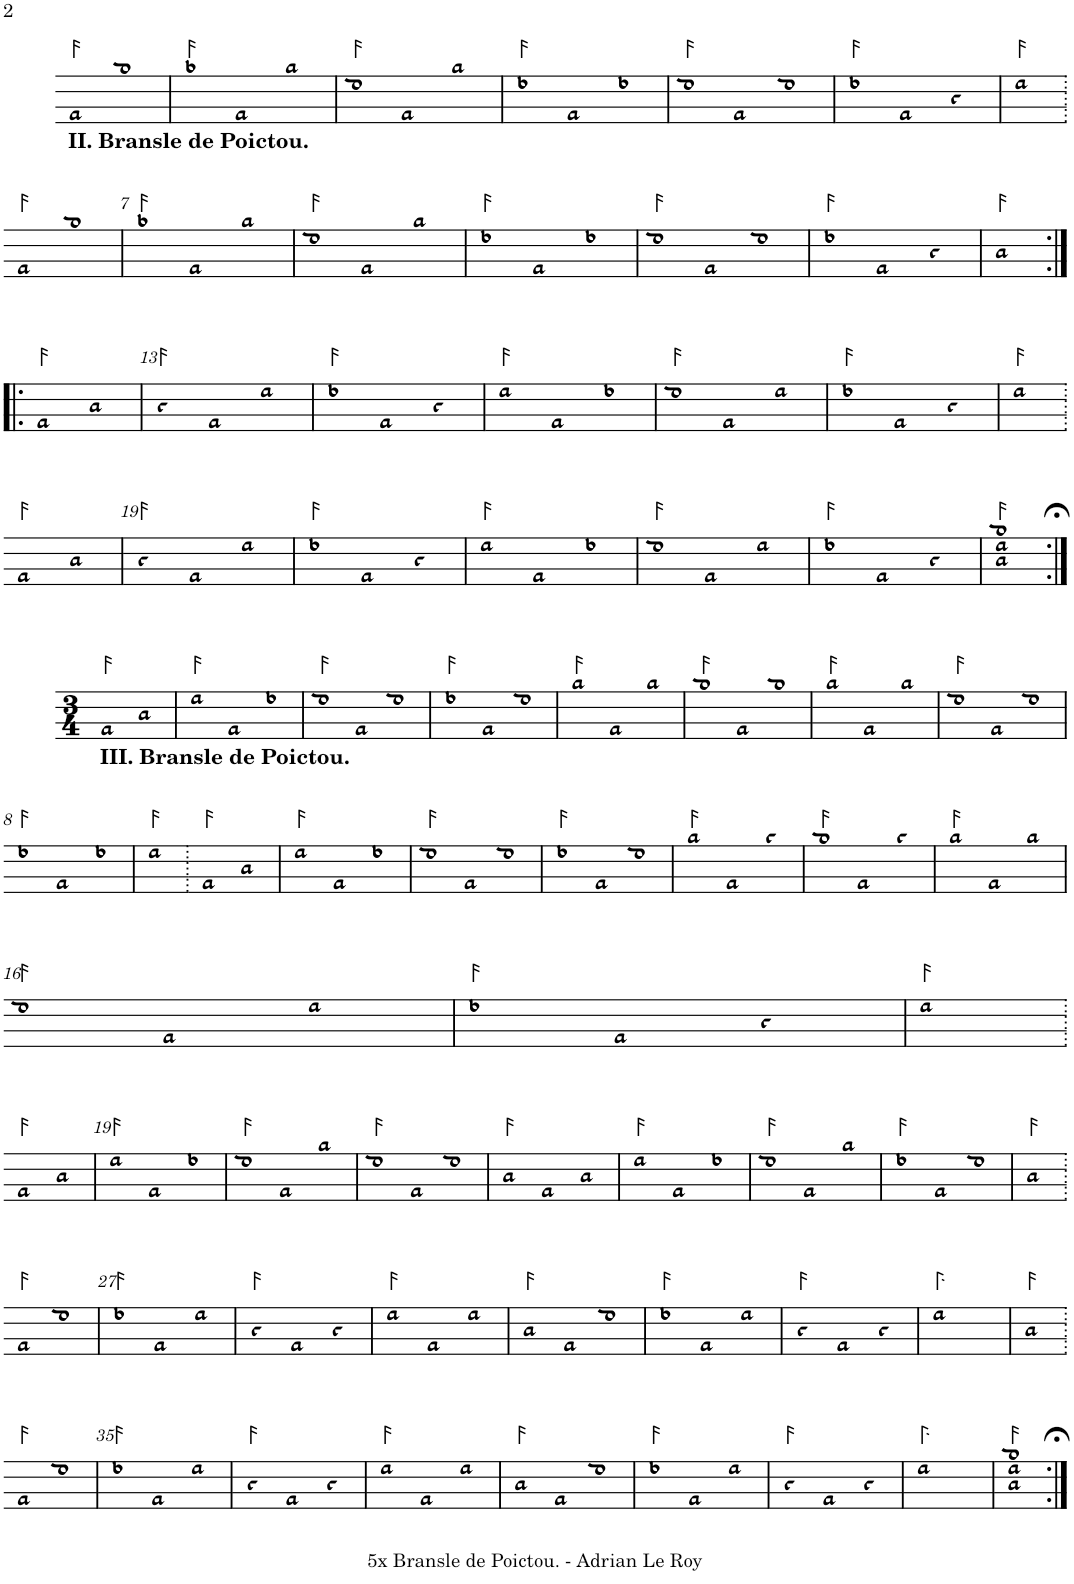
**kern
*part1
*staff1
*I"Akustická kytara
*I'Kyt.
!!LO:PB:g=z
*stria4
*k[f#]
*M3/4
=
!LO:TX:b:B:t=II. Bransle de Poictou.
4D
4g
=1
4fn
4D
4e
=2
4d
4D
4e
=3
4c
4D
4c
=4
4d
4D
4d
=5
4c
4D
4A
=6
4B
!!LO:LB:g=z
=6X1.
4D
4g
=7
4fn
4D
4e
=8
4d
4D
4e
=9
4c
4D
4c
=10
4d
4D
4d
=11
4c
4D
4A
=12
4G
!!LO:LB:g=z
=12X2:|!|:
4D
4G
=13
4A
4D
4B
=14
4c
4D
4A
=15
4B
4D
4c
=16
4d
4D
4B
=17
4c
4D
4A
=18
4B
!!LO:LB:g=z
=18X3.
4D
4G
=19
4A
4D
4B
=20
4c
4D
4A
=21
4B
4D
4c
=22
4d
4D
4B
=23
4c
4D
4A
=24
4G 4B 4g
!!LO:LB:g=z
=:|!
*stria4
*M3/4
!LO:TX:b:B:t=III. Bransle de Poictou.
4D
4G
=1
4B
4D
4c
=2
4d
4D
4d
=3
4c
4D
4d
=4
4e
4D
4e
=5
4g
4D
4g
=6
4e
4D
4e
=7
4d
4D
4d
!!LO:LB:g=z
=8
4c
4D
4c
=9
4B
=9X1.
4D
4G
=10
4B
4D
4c
=11
4d
4D
4d
=12
4c
4D
4d
=13
4e
4D
4f#
=14
4g
4D
4f#
=15
4e
4D
4e
!!LO:LB:g=z
=16
4d
4D
4B
=17
4c
4D
4A
=18
4B
!!LO:LB:g=z
=18X2.
4D
4G
=19
4B
4D
4c
=20
4d
4D
4e
=21
4d
4D
4d
=22
4G
4D
4G
=23
4B
4D
4c
=24
4d
4D
4e
=25
4c
4D
4d
=26
4G
!!LO:LB:g=z
=26X3.
4D
4d
=27
4c
4D
4B
=28
4A
4D
4A
=29
4B
4D
4B
=30
4G
4D
4d
=31
4c
4D
4B
=32
4A
4D
4A
=33
2.B
=34
4G
!!LO:LB:g=z
=34X4.
4D
4d
=35
4c
4D
4B
=36
4A
4D
4A
=37
4B
4D
4B
=38
4G
4D
4d
=39
4c
4D
4B
=40
4A
4D
4A
=41
2.B
=42
4G 4B 4g
=:|!
*-
